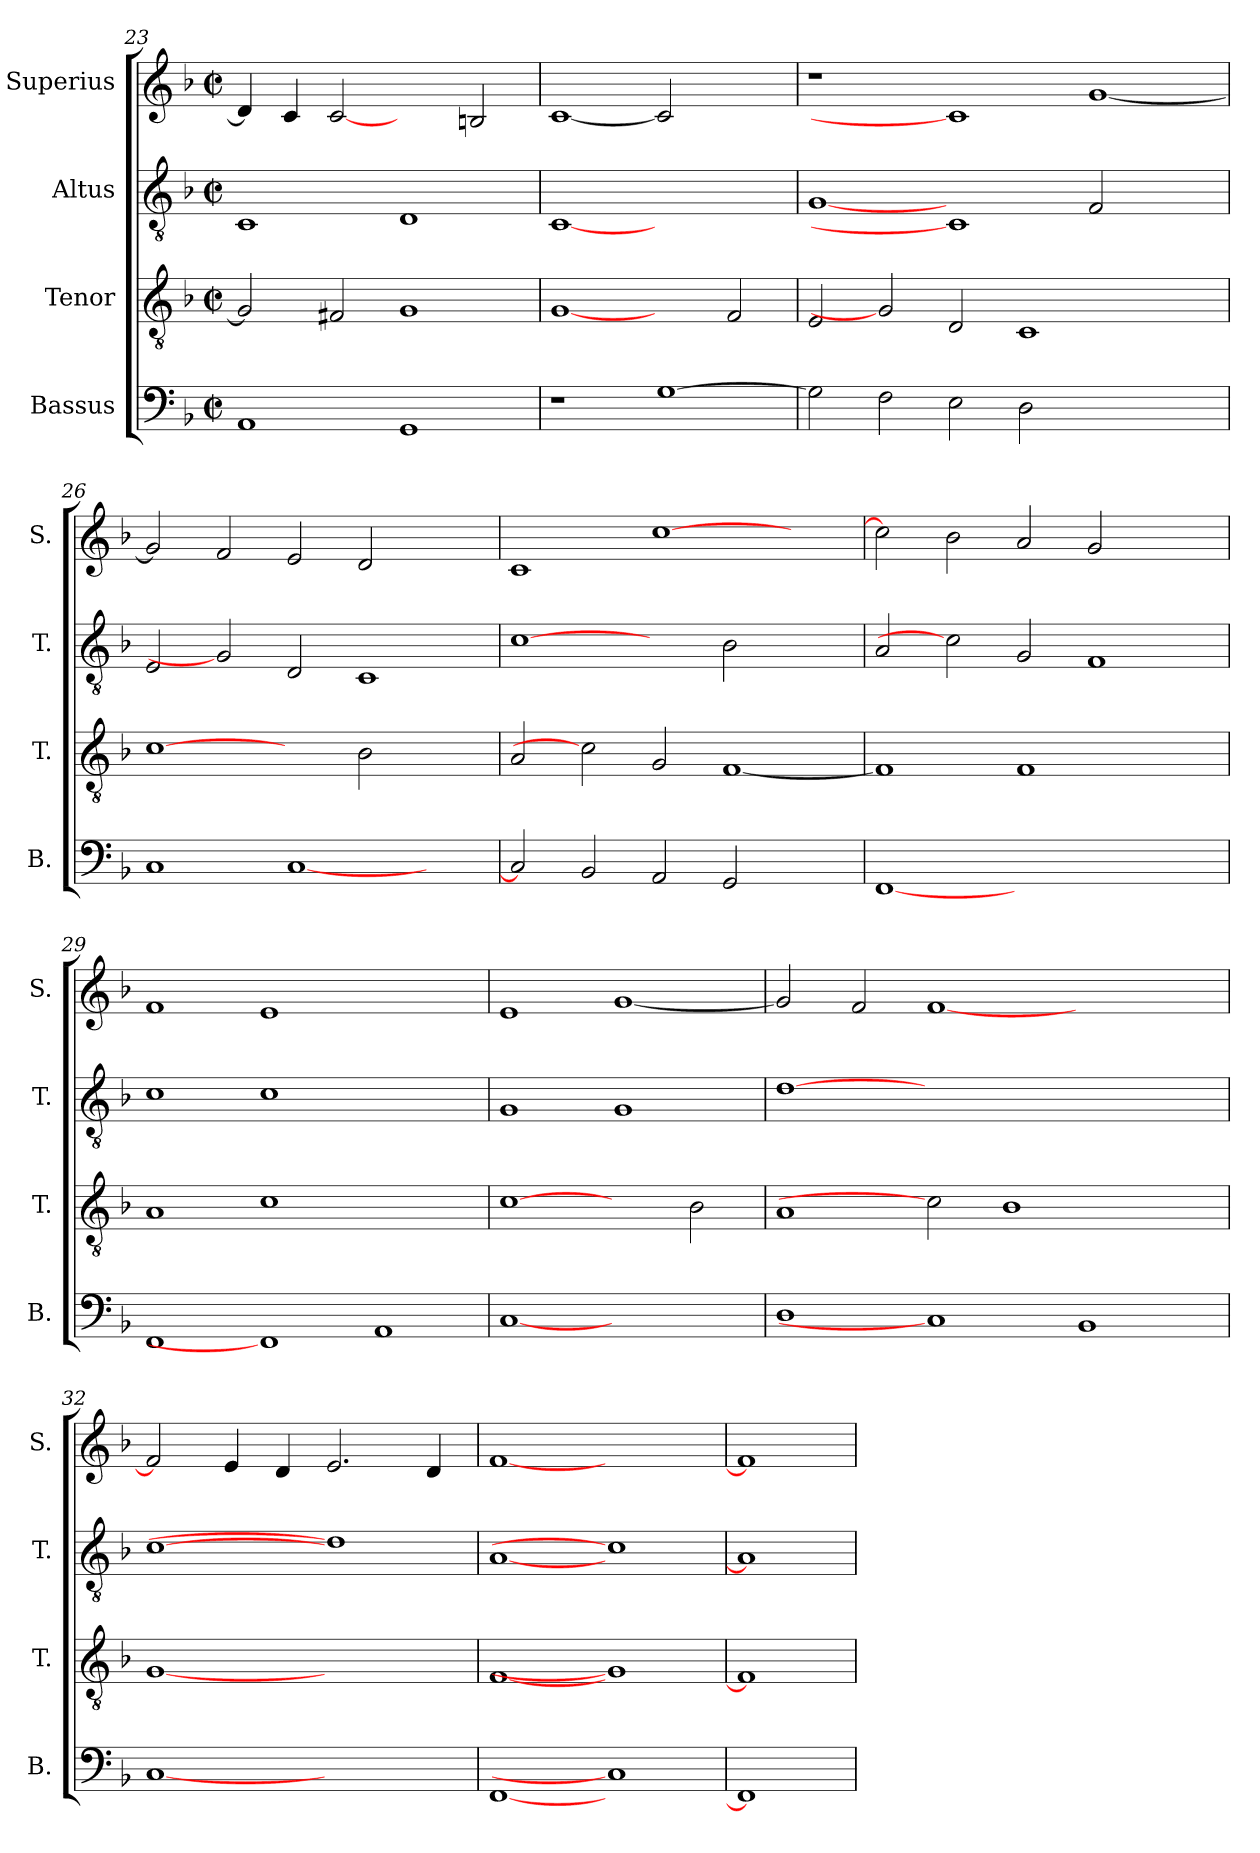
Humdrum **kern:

**kern	**kern	**kern	**kern
*part4	*part3	*part2	*part1
*staff4	*staff3	*staff2	*staff1
*I"Bassus	*I"Tenor	*I"Altus	*I"Superius
*I'B.	*I'T.	*I'T.	*I'S.
*clefF4	*clefGv2	*clefGv2	*clefG2
*	*ITrd7c12	*ITrd7c12	*
*k[b-]	*k[b-]	*k[b-]	*k[b-]
*F:	*F:	*F:	*F:
*M2/2	*M2/2	*M2/2	*M2/2
*met(c|)	*met(c|)	*met(c|)	*met(c|)
=23	=23	=23	=23
1AAi	2GGi/]	1CCi	4di/]
.	.	.	4ci/
.	2FF#Xi/	.	[2ci
1GGi	1GGi	1DDi	2ryy
.	.	.	2Bni/
=24	=24	=24	=24
1r	[1GGi	[1CCi	[1ci
[>1Gi	2ryy	1ryy	2ci]
.	2FFi/	.	2ryy
!!LO:LB:g=z
=25	=25	=25	=25
2Gi\]	2EEi/	[1GGi	1r
2Fi\	2GGi]	.	.
2Ei\	2DDi/	1CCi]	1ci]
2Di\	1CCi	.	.
1ryy	.	2FFi/	[<1gi
.	2ryy	2ryy	.
=26	=26	=26	=26
1Ci	[1Ci	2EEi/	2gi/]
.	.	2GGi]	2fi/
[<1Ci	2ryy	2DDi/	2ei/
.	2BB-i\	1CCi	2di/
2ryy	2ryy	.	2ryy
=27	=27	=27	=27
2Ci/]	2AAi/	[1Ci	1ci
2BB-i/	2Ci]	.	.
2AAi/	2GGi/	2ryy	[>1cci
2GGi/	[<1FFi	2BB-i\	.
2ryy	.	2ryy	2ryy
=28	=28	=28	=28
[1FFi	1FFi]	2AAi/	2cci\]
.	.	2Ci]	2b-i\
1.ryy	1FFi	2GGi/	2ai/
.	.	1FFi	2gi/
.	2ryy	.	2ryy
=29	=29	=29	=29
1FFi	1AAi	1Ci	1fi
1FFi]	1Ci	1Ci	1ei
1AAi	1ryy	1ryy	1ryy
!!LO:LB:g=z
=30	=30	=30	=30
[1Ci	[1Ci	1GGi	1ei
1ryy	2ryy	1GGi	[<1gi
.	2BB-i\	.	.
=31	=31	=31	=31
1Di	1AAi	[1Di	2gi/]
.	.	.	2fi/
1Ci]	2Ci]	0ryy	[<1fi
.	1BB-i	.	.
1BB-i	.	.	1ryy
.	2ryy	.	.
=32	=32	=32	=32
[1Ci	[1GGi	[1Ci	2fi/]
.	.	.	4ei/
.	.	.	4di/
1ryy	1ryy	1Di]	2.ei/
.	.	.	4di/
=33	=33	=33	=33
[1FFi	[1FFi	[1AAi	[1fi
1Ci]	1GGi]	1Ci]	1ryy
=34	=34	=34	=34
1FFi]	1FFi]	1AAi]	1fi]
=	=	=	=
*-	*-	*-	*-
